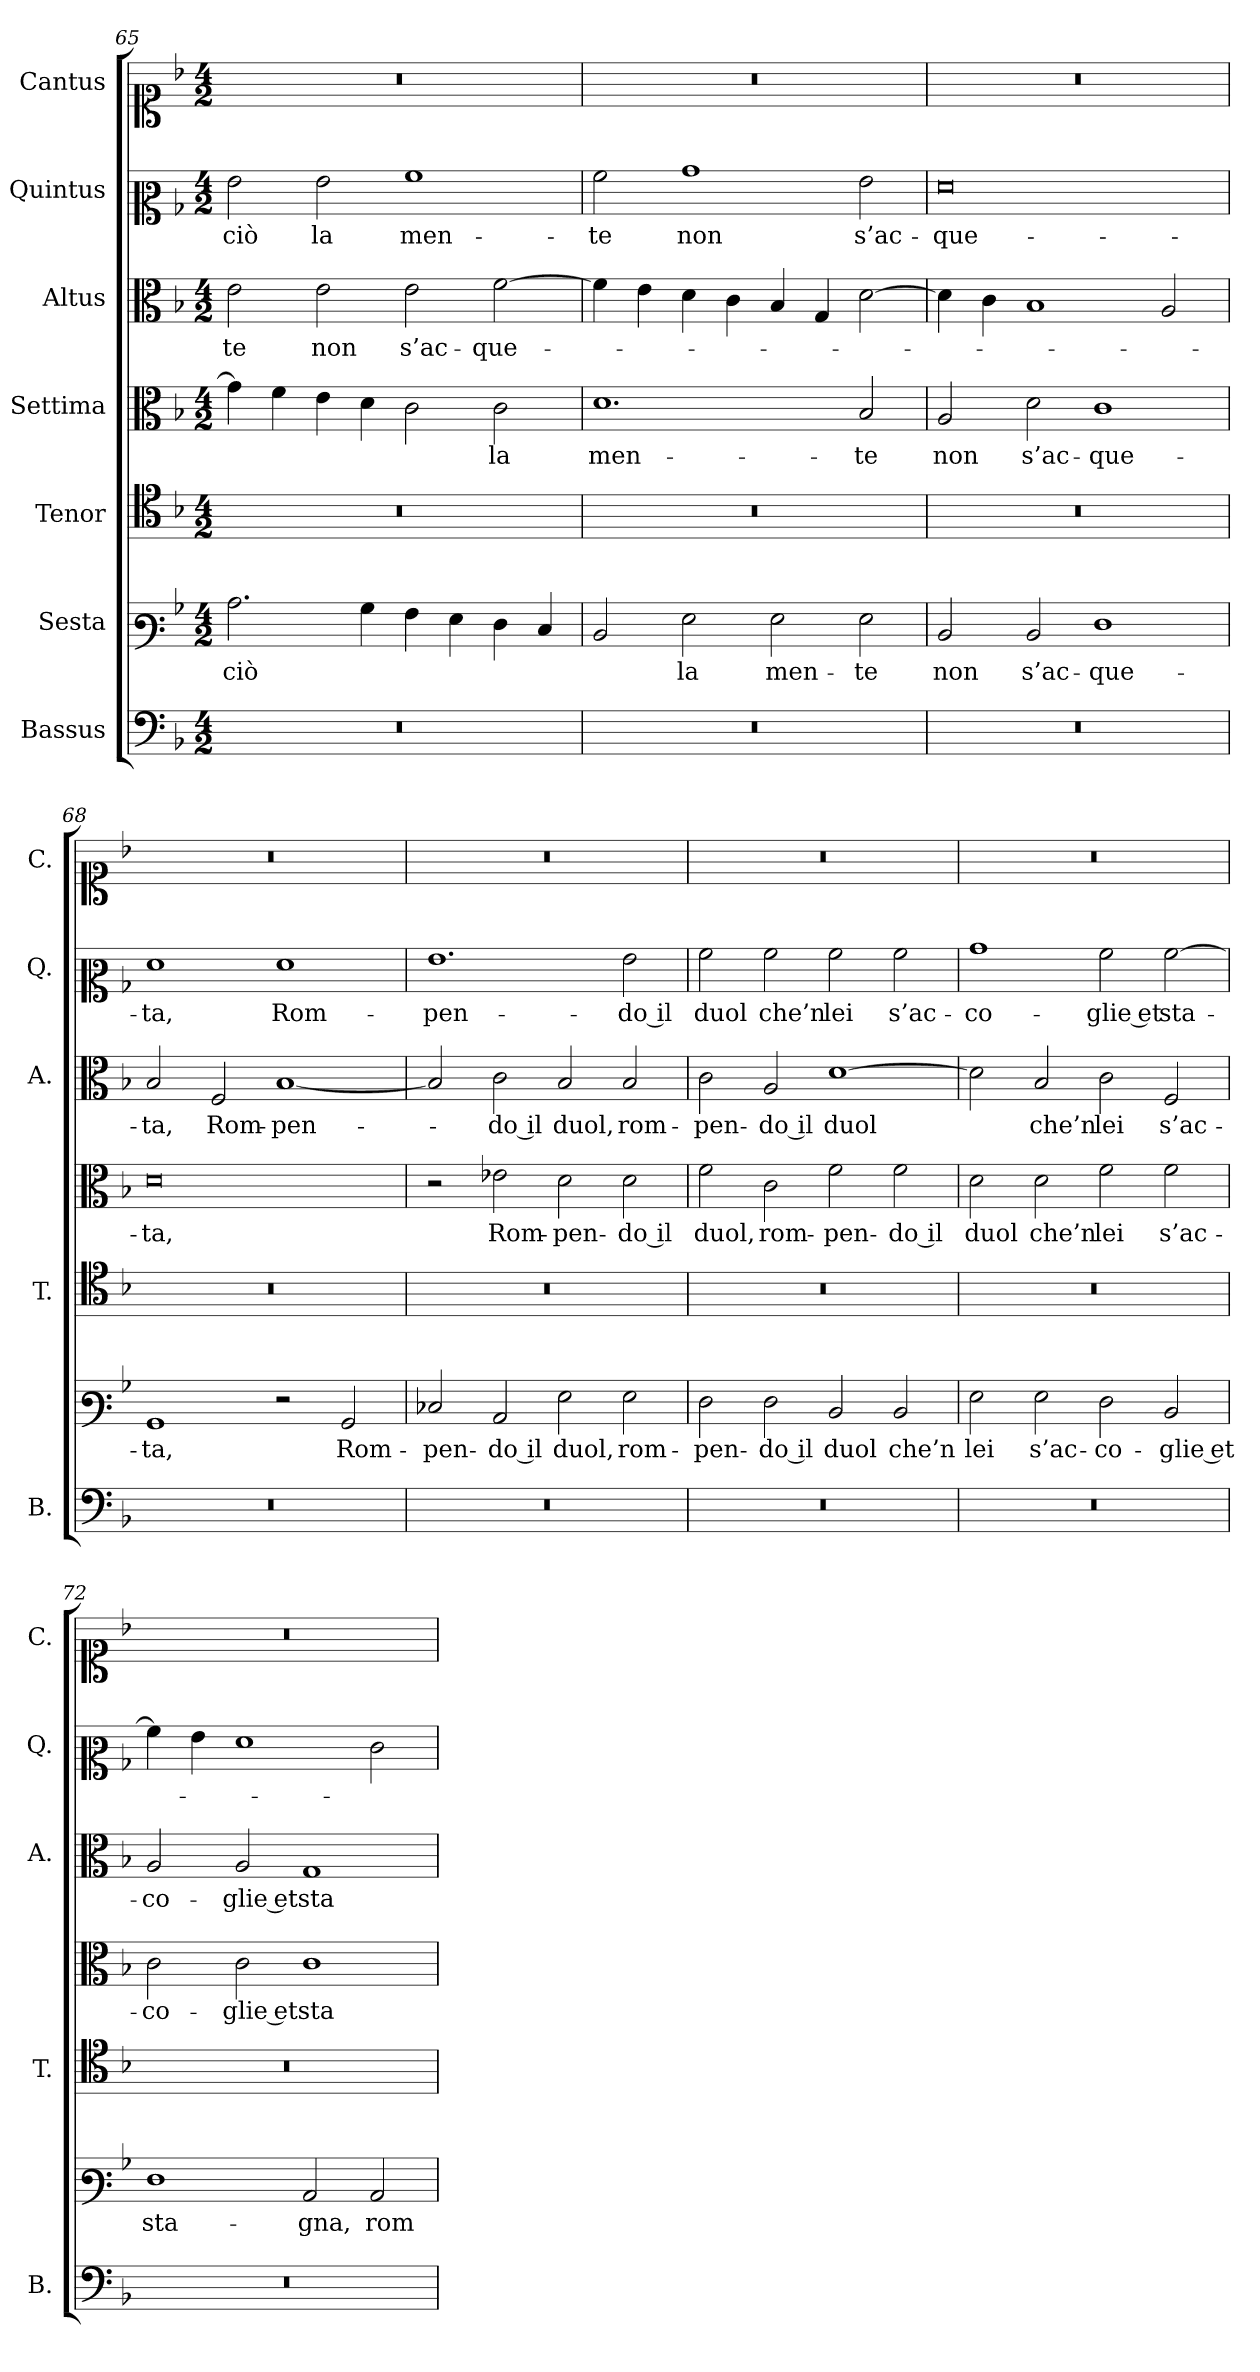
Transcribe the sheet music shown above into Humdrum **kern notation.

**kern	**kern	**text	**kern	**kern	**text	**kern	**text	**kern	**text	**kern
*part7	*part6	*part6	*part5	*part4	*part4	*part3	*part3	*part2	*part2	*part1
*staff7	*staff6	*staff6	*staff5	*staff4	*staff4	*staff3	*staff3	*staff2	*staff2	*staff1
*I"Bassus	*I"Sesta	*	*I"Tenor	*I"Settima	*	*I"Altus	*	*I"Quintus	*	*I"Cantus
*I'B.	*	*	*I'T.	*	*	*I'A.	*	*I'Q.	*	*I'C.
*clefF4	*clefF3	*	*clefC4	*clefC3	*	*clefC3	*	*clefC2	*	*clefC1
*k[b-]	*k[b-]	*	*k[b-]	*k[b-]	*	*k[b-]	*	*k[b-]	*	*k[b-]
*M4/2	*M4/2	*	*M4/2	*M4/2	*	*M4/2	*	*M4/2	*	*M4/2
=65	=65	=65	=65	=65	=65	=65	=65	=65	=65	=65
0r	2.c\	ciò	0r	4g\]	.	2e\	-te	2g\	ciò	0r
.	.	.	.	4f\	.	.	.	.	.	.
.	.	.	.	4e\	.	2e\	non	2g\	la	.
.	4B-\	.	.	4d\	.	.	.	.	.	.
.	4A\	.	.	2c\	.	2e\	s’ac-	1a	men-	.
.	4G\	.	.	.	.	.	.	.	.	.
.	4F\	.	.	2c\	la	[2f\	-que-	.	.	.
.	4E/	.	.	.	.	.	.	.	.	.
=66	=66	=66	=66	=66	=66	=66	=66	=66	=66	=66
0r	2D/	.	0r	1.d	men-	4f\]	.	2a\	-te	0r
.	.	.	.	.	.	4e\	.	.	.	.
.	2G\	la	.	.	.	4d\	.	1b-	non	.
.	.	.	.	.	.	4c\	.	.	.	.
.	2G\	men-	.	.	.	4B-/	.	.	.	.
.	.	.	.	.	.	4G/	.	.	.	.
.	2G\	-te	.	2B-/	-te	[2d\	.	2g\	s’ac-	.
=67	=67	=67	=67	=67	=67	=67	=67	=67	=67	=67
0r	2D/	non	0r	2A/	non	4d\]	.	0f	-que-	0r
.	.	.	.	.	.	4c\	.	.	.	.
.	2D/	s’ac-	.	2d\	s’ac-	1B-	.	.	.	.
.	1F	-que-	.	1c	-que-	.	.	.	.	.
.	.	.	.	.	.	2A/	.	.	.	.
!!LO:PB:g=z
=68	=68	=68	=68	=68	=68	=68	=68	=68	=68	=68
0r	1BB-	-ta,	0r	0d	-ta,	2B-/	-ta,	1f	-ta,	0r
.	.	.	.	.	.	2F/	Rom-	.	.	.
.	2r	.	.	.	.	[1B-	pen-	1f	Rom-	.
.	2BB-/	Rom-	.	.	.	.	.	.	.	.
=69	=69	=69	=69	=69	=69	=69	=69	=69	=69	=69
0r	2E-X/	-pen-	0r	2r	.	2B-/]	.	1.g	-pen-	0r
.	2C/	-do il	.	2e-X\	Rom-	2c\	-do il	.	.	.
.	2G\	duol,	.	2d\	-pen-	2B-/	duol,	.	.	.
.	2G\	rom-	.	2d\	-do il	2B-/	rom-	2g\	-do il	.
=70	=70	=70	=70	=70	=70	=70	=70	=70	=70	=70
0r	2F\	-pen-	0r	2f\	duol,	2c\	-pen-	2a\	duol	0r
.	2F\	-do il	.	2c\	rom-	2A/	-do il	2a\	che’n	.
.	2D/	duol	.	2f\	-pen-	[1d	duol	2a\	lei	.
.	2D/	che’n	.	2f\	-do il	.	.	2a\	s’ac-	.
=71	=71	=71	=71	=71	=71	=71	=71	=71	=71	=71
0r	2G\	lei	0r	2d\	duol	2d\]	.	1b-	-co-	0r
.	2G\	s’ac-	.	2d\	che’n	2B-/	che’n	.	.	.
.	2F\	-co-	.	2f\	lei	2c\	lei	2a\	-glie et	.
.	2D/	-glie et	.	2f\	s’ac-	2F/	s’ac-	[2a\	sta-	.
=72	=72	=72	=72	=72	=72	=72	=72	=72	=72	=72
0r	1F	sta-	0r	2c\	-co-	2A/	-co-	4a\]	.	0r
.	.	.	.	.	.	.	.	4g\	.	.
.	.	.	.	2c\	-glie et	2A/	-glie et	1f	.	.
.	2C/	-gna,	.	1c	sta-	1G	sta-	.	.	.
.	2C/	rom-	.	.	.	.	.	2e\	.	.
=	=	=	=	=	=	=	=	=	=	=
*-	*-	*-	*-	*-	*-	*-	*-	*-	*-	*-
